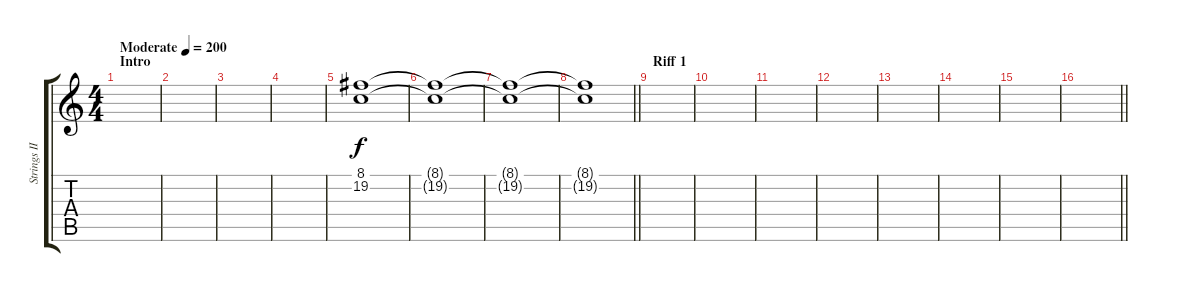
\track ("Strings II" "Strings II") {instrument tremolostrings}
\staff {score tabs}
\tuning (E4 B3 G3 D3 A2 E2) {hide}
\ts (4 4)
\section ("" "Intro")
\tempo (200 "Moderate")
\clef g2
\ks c
|
|
|
|
(8.1 19.2).1{volume 12} |
(8.1{t} 19.2{t}).1 |
(8.1{t} 19.2{t}).1 |
\barLineRight lightlight
(8.1{t} 19.2{t}).1 |
\section ("" "Riff 1")
|
|
|
|
|
|
|
\barLineRight lightlight
